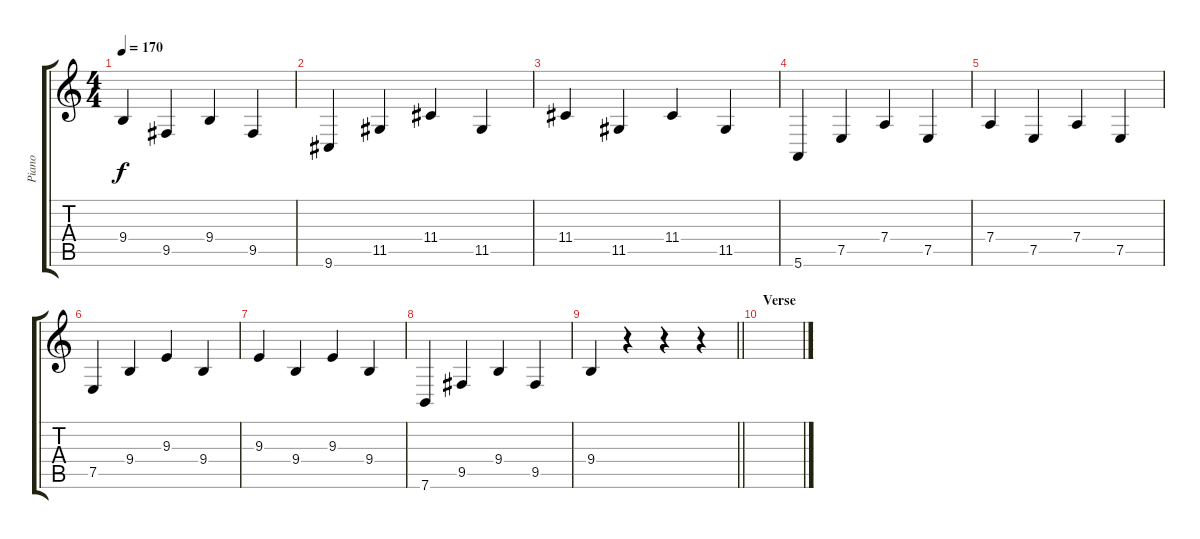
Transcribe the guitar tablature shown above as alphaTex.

\track ("Piano" "Piano") {instrument brightacousticpiano}
\staff {score tabs}
\tuning (E4 B3 G3 D3 A2 E2) {hide}
\ts (4 4)
\tempo 170
\clef g2
\ks c
9.4.4{dy f} 9.5.4 9.4.4 9.5.4 |
9.6.4 11.5.4 11.4.4 11.5.4 |
11.4.4 11.5.4 11.4.4 11.5.4 |
5.6.4 7.5.4 7.4.4 7.5.4 |
7.4.4 7.5.4 7.4.4 7.5.4 |
7.5.4 9.4.4 9.3.4 9.4.4 |
9.3.4 9.4.4 9.3.4 9.4.4 |
7.6.4 9.5.4 9.4.4 9.5.4 |
\barLineRight lightlight
9.4.4 r.4 r.4 r.4 |
\section ("" "Verse")
